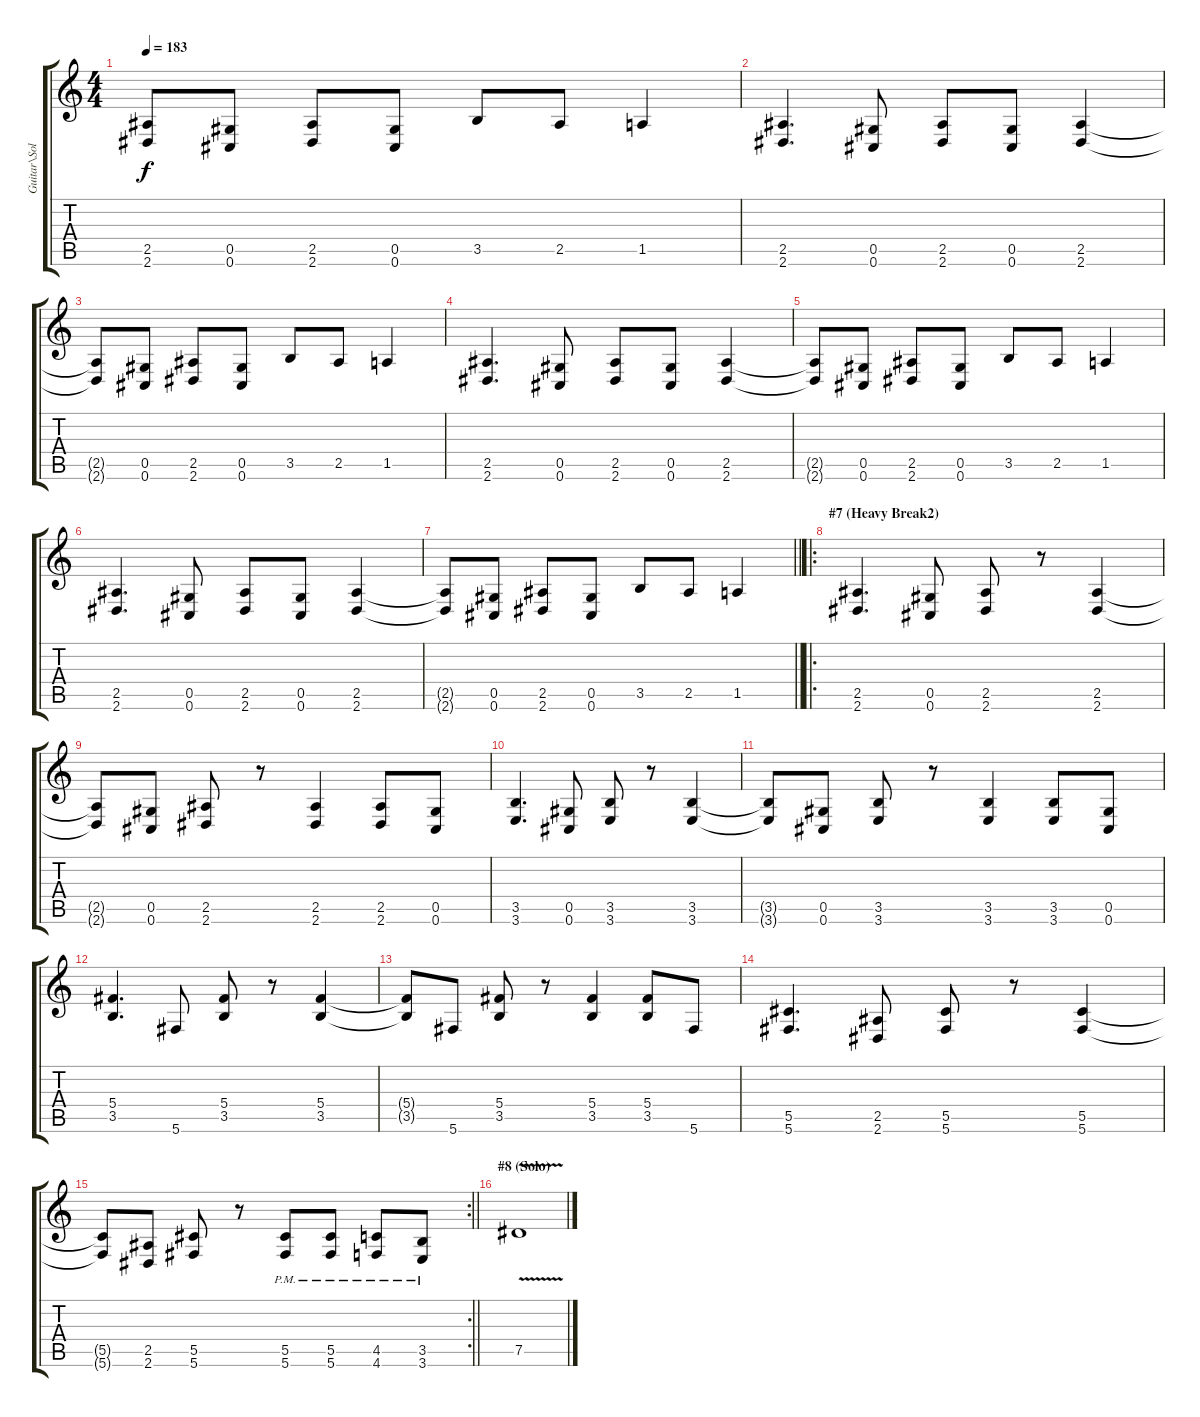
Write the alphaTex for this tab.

\track ("Guitar\\Solo" "Guitar\\Sol") {instrument distortionguitar}
\staff {score tabs}
\tuning (Eb4 Bb3 Gb3 Db3 Ab2 Db2) {hide}
\ts (4 4)
\tempo 183
\clef g2
\ks c
(2.5{t} 2.6{t}).8{dy f} (0.5 0.6).8 (2.5 2.6).8 (0.5 0.6).8 3.5.8 2.5.8 1.5.4 |
(2.5 2.6).4{d} (0.5 0.6).8 (2.5 2.6).8 (0.5 0.6).8 (2.5 2.6).4 |
(2.5{t} 2.6{t}).8 (0.5 0.6).8 (2.5 2.6).8 (0.5 0.6).8 3.5.8 2.5.8 1.5.4 |
(2.5 2.6).4{d} (0.5 0.6).8 (2.5 2.6).8 (0.5 0.6).8 (2.5 2.6).4 |
(2.5{t} 2.6{t}).8 (0.5 0.6).8 (2.5 2.6).8 (0.5 0.6).8 3.5.8 2.5.8 1.5.4 |
(2.5 2.6).4{d} (0.5 0.6).8 (2.5 2.6).8 (0.5 0.6).8 (2.5 2.6).4 |
\barLineRight lightlight
(2.5{t} 2.6{t}).8 (0.5 0.6).8 (2.5 2.6).8 (0.5 0.6).8 3.5.8 2.5.8 1.5.4 |
\ro
\section ("" "#7 (Heavy Break2)")
(2.5 2.6).4{d} (0.5 0.6).8 (2.5 2.6).8 r.8 (2.5 2.6).4 |
(2.5{t} 2.6{t}).8 (0.5 0.6).8 (2.5 2.6).8 r.8 (2.5 2.6).4 (2.5 2.6).8 (0.5 0.6).8 |
(3.5 3.6).4{d} (0.5 0.6).8 (3.5 3.6).8 r.8 (3.5 3.6).4 |
(3.5{t} 3.6{t}).8 (0.5 0.6).8 (3.5 3.6).8 r.8 (3.5 3.6).4 (3.5 3.6).8 (0.5 0.6).8 |
(5.4 3.5).4{d} 5.6.8 (5.4 3.5).8 r.8 (5.4 3.5).4 |
(5.4{t} 3.5{t}).8 5.6.8 (5.4 3.5).8 r.8 (5.4 3.5).4 (5.4 3.5).8 5.6.8 |
(5.5 5.6).4{d} (2.5 2.6).8 (5.5 5.6).8 r.8 (5.5 5.6).4 |
\rc 2
\barLineRight lightlight
(5.5{t} 5.6{t}).8 (2.5 2.6).8 (5.5 5.6).8 r.8 (5.5{pm} 5.6{pm}).8 (5.5{pm} 5.6{pm}).8 (4.5{pm} 4.6{pm}).8 (3.5{pm} 3.6{pm}).8 |
\section ("" "#8 (Solo)")
7.5{v}.1{volume 16}
